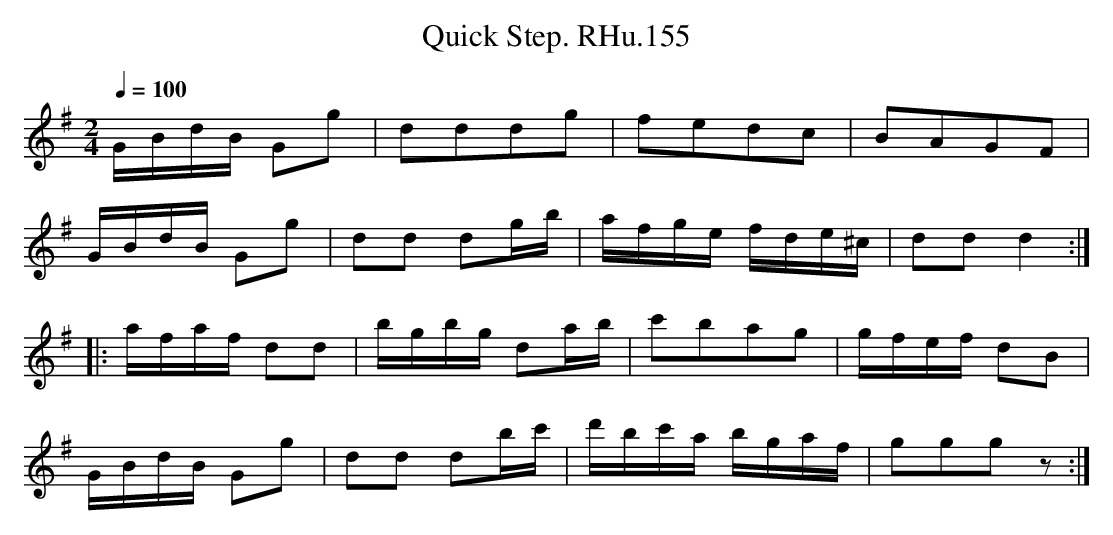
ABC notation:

X:1
T:Quick Step. RHu.155
M:2/4
L:1/8
Q:1/4=100
K:G
G/B/d/B/ Gg|dddg|fedc|BAGF|
G/B/d/B/ Gg|dd dg/b/|a/f/g/e/ f/d/e/^c/|ddd2:|
|:a/f/a/f/ dd|b/g/b/g/ da/b/|c'bag|g/f/e/f/ dB|
G/B/d/B/ Gg|dd db/c'/|d'/b/c'/a/ b/g/a/f/|ggg""z:|
